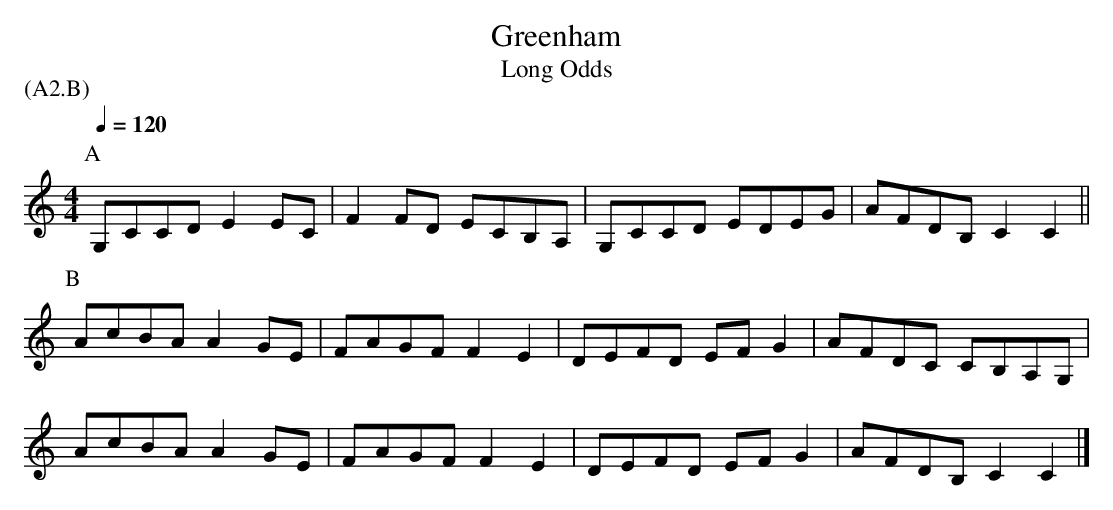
X:1
T:Greenham
T:Long Odds
P:(A2.B)
M:4/4
L:1/8
Q:1/4=120
K:Cmaj clef=treble
P:A
G,CCD E2EC | F2FD ECB,A,| G,CCD EDEG | AFDB, C2C2 ||
P:B
AcBA A2GE | FAGF F2E2 | DEFD EFG2 | AFDC CB,A,G, |
AcBA A2GE | FAGF F2E2 | DEFD EFG2 | AFDB, C2C2 |]
